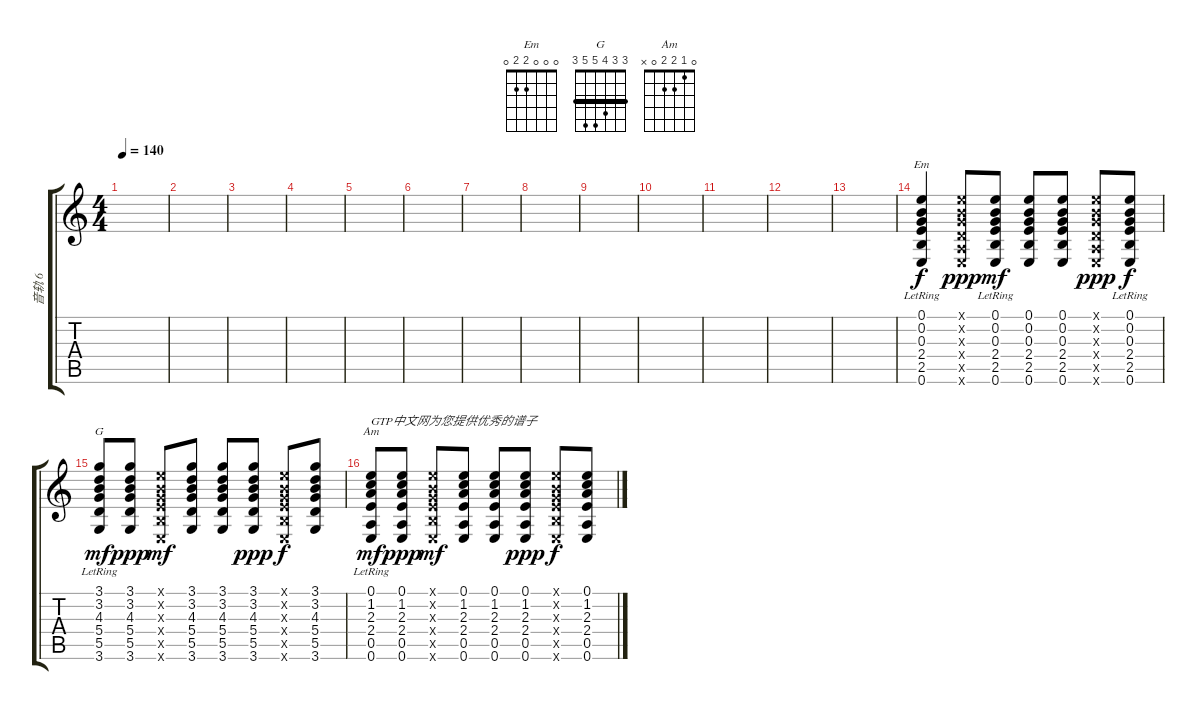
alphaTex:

\track ("音轨 6" "音轨 6") {mute instrument acousticguitarsteel}
\staff {score tabs}
\tuning (E4 B3 G3 D3 A2 E2) {hide}
\chord ("Em" 0 0 0 2 2 0)
\chord ("G" 3 3 4 5 5 3) {barre 3}
\chord ("Am" 0 1 2 2 0 x)
\ts (4 4)
\tempo 140
\clef g2
\ks c
|
|
|
|
|
|
|
|
|
|
|
|
|
(0.1 0.2 0.3 2.4 2.5 0.6{lr}).4{ch "Em"} (0.1{x} 0.2{x} 0.3{x} 0.4{x} 0.5{x} 0.6{x}).8{dy ppp} (0.1 0.2 0.3 2.4 2.5 0.6{lr}).8{dy mf} (0.1 0.2 0.3 2.4 2.5 0.6).8 (0.1 0.2 0.3 2.4 2.5 0.6).8 (0.1{x} 0.2{x} 0.3{x} 0.4{x} 0.5{x} 0.6{x}).8{dy ppp} (0.1 0.2 0.3 2.4 2.5{lr} 0.6).8{dy f} |
(3.1 3.2 4.3 5.4 5.5 3.6{lr}).8{ch "G" dy mf} (3.1 3.2 4.3 5.4 5.5 3.6).8{dy ppp} (0.1{x} 0.2{x} 0.3{x} 2.4{x} 2.5{x} 0.6{x}).8{dy mf} (3.1 3.2 4.3 5.4 5.5 3.6).8 (3.1 3.2 4.3 5.4 5.5 3.6).8 (3.1 3.2 4.3 5.4 5.5 3.6).8{dy ppp} (0.1{x} 0.2{x} 0.3{x} 2.4{x} 2.5{x} 0.6{x}).8{dy f} (3.1 3.2 4.3 5.4 5.5 3.6).8 |
(0.1 1.2 2.3 2.4 0.5 0.6{lr}).8{ch "Am" txt "GTP中文网为您提供优秀的谱子" dy mf} (0.1 1.2 2.3 2.4 0.5 0.6).8{dy ppp} (0.1{x} 0.2{x} 0.3{x} 2.4{x} 2.5{x} 0.6{x}).8{dy mf} (0.1 1.2 2.3 2.4 0.5 0.6).8 (0.1 1.2 2.3 2.4 0.5 0.6).8 (0.1 1.2 2.3 2.4 0.5 0.6).8{dy ppp} (0.1{x} 0.2{x} 0.3{x} 2.4{x} 2.5{x} 0.6{x}).8{dy f} (0.1 1.2 2.3 2.4 0.5 0.6).8
